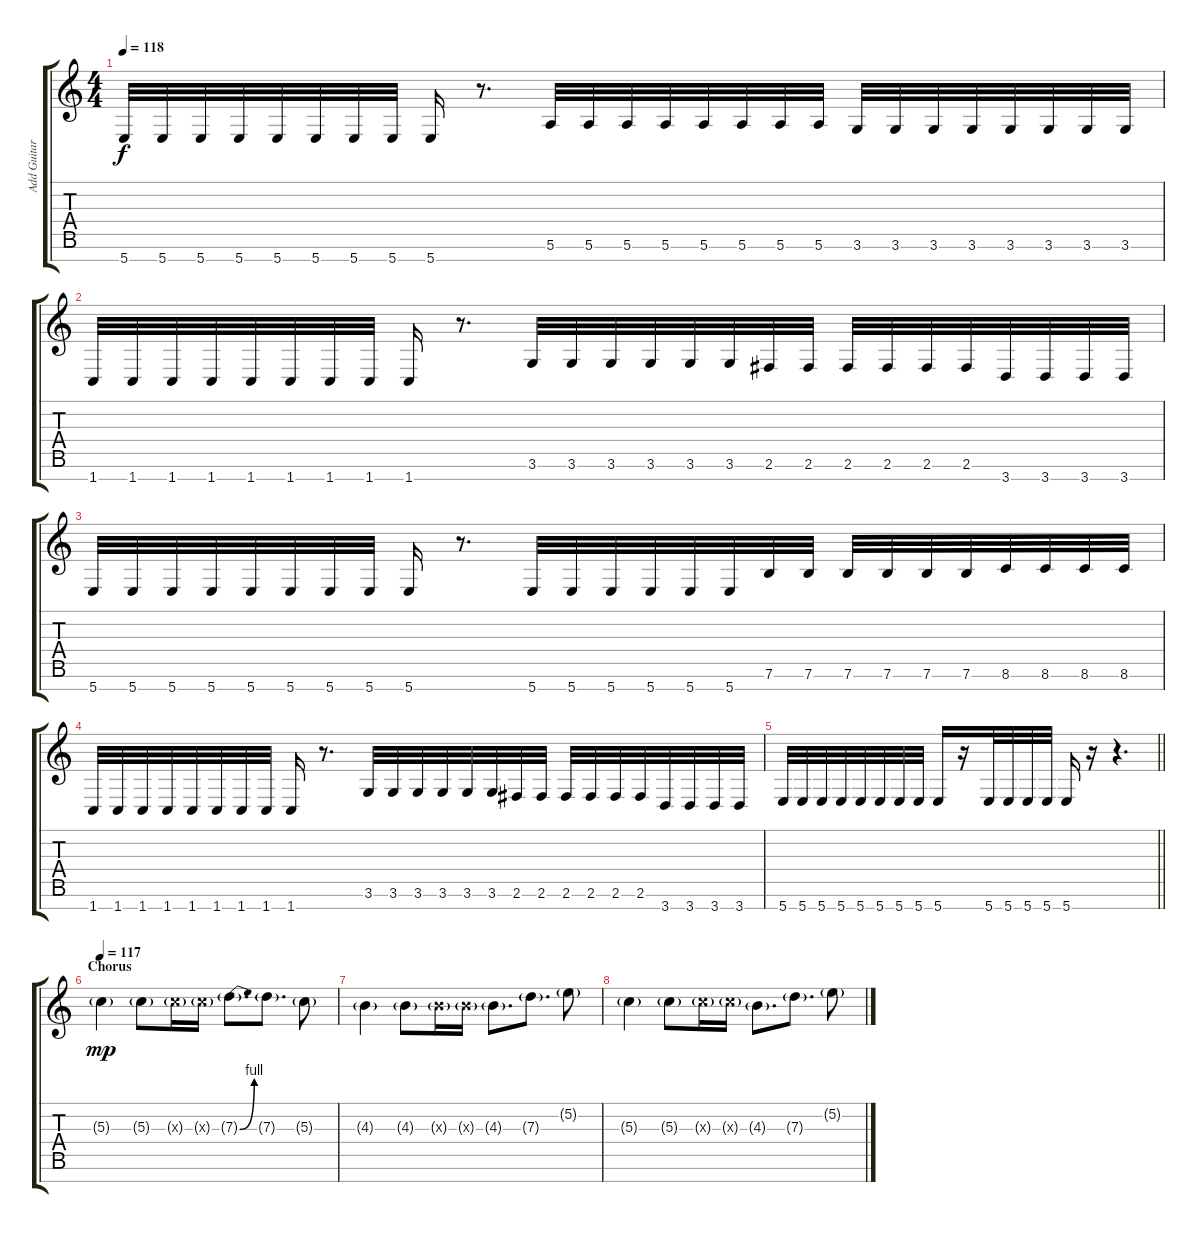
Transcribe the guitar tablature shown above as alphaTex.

\track ("Add Guitar" "Add Guitar") {instrument distortionguitar}
\staff {score tabs}
\tuning (E4 B3 G3 D3 A2 E2 B1) {hide}
\ts (4 4)
\tempo 118
\clef g2
\ks c
5.7.32{dy f} 5.7.32 5.7.32 5.7.32 5.7.32 5.7.32 5.7.32 5.7.32 5.7.16 r.8{d} 5.6.32 5.6.32 5.6.32 5.6.32 5.6.32 5.6.32 5.6.32 5.6.32 3.6.32 3.6.32 3.6.32 3.6.32 3.6.32 3.6.32 3.6.32 3.6.32 |
1.7.32 1.7.32 1.7.32 1.7.32 1.7.32 1.7.32 1.7.32 1.7.32 1.7.16 r.8{d} 3.6.32 3.6.32 3.6.32 3.6.32 3.6.32 3.6.32 2.6.32 2.6.32 2.6.32 2.6.32 2.6.32 2.6.32 3.7.32 3.7.32 3.7.32 3.7.32 |
5.7.32 5.7.32 5.7.32 5.7.32 5.7.32 5.7.32 5.7.32 5.7.32 5.7.16 r.8{d} 5.7.32 5.7.32 5.7.32 5.7.32 5.7.32 5.7.32 7.6.32 7.6.32 7.6.32 7.6.32 7.6.32 7.6.32 8.6.32 8.6.32 8.6.32 8.6.32 |
1.7.32 1.7.32 1.7.32 1.7.32 1.7.32 1.7.32 1.7.32 1.7.32 1.7.16 r.8{d} 3.6.32 3.6.32 3.6.32 3.6.32 3.6.32 3.6.32 2.6.32 2.6.32 2.6.32 2.6.32 2.6.32 2.6.32 3.7.32 3.7.32 3.7.32 3.7.32 |
\barLineRight lightlight
5.7.32 5.7.32 5.7.32 5.7.32 5.7.32 5.7.32 5.7.32 5.7.32 5.7.16 r.16 5.7.32 5.7.32 5.7.32 5.7.32 5.7.16 r.16 r.4{d} |
\section ("" "Chorus")
\tempo 117
5.3{g}.4{dy mp balance 8} 5.3{g}.8 5.3{g x}.16 5.3{g x}.16 7.3{be (bend 0 0 60 4) g}.8{d} 7.3{g}.8{d} 5.3{g}.8 |
4.3{g}.4 4.3{g}.8 4.3{g x}.16 4.3{g x}.16 4.3{g}.8{d} 7.3{g}.8{d} 5.2{g}.8 |
5.3{g}.4 5.3{g}.8 5.3{g x}.16 5.3{g x}.16 4.3{g}.8{d} 7.3{g}.8{d} 5.2{g}.8
